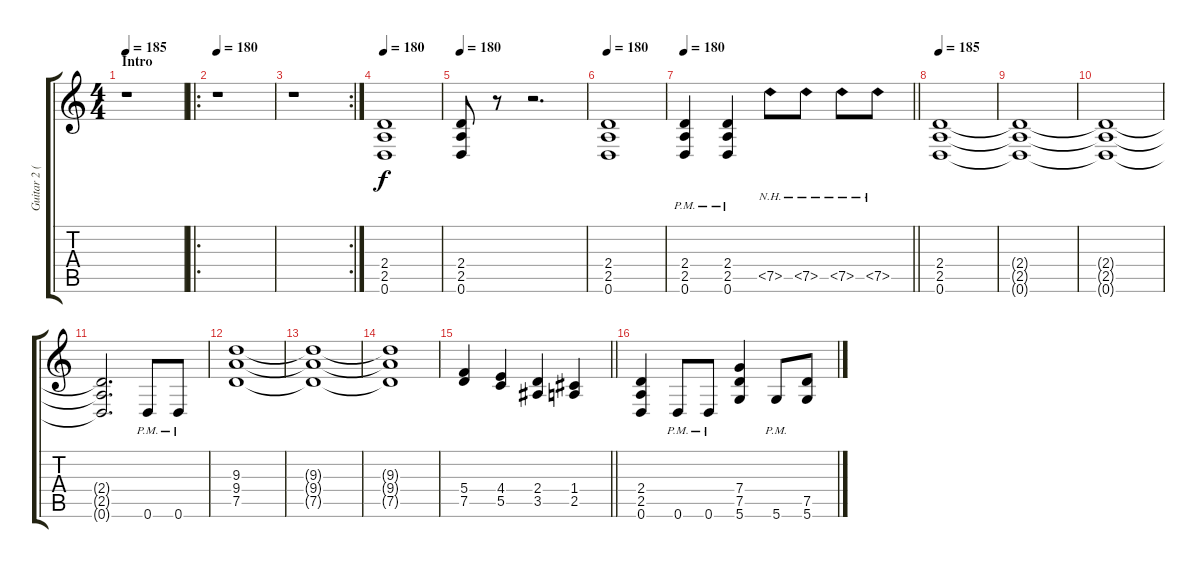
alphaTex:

\track ("Guitar 2 (Ale)" "Guitar 2 (") {instrument distortionguitar}
\staff {score tabs}
\tuning (D4 A3 F3 C3 G2 D2) {hide}
\ts (4 4)
\section ("" "Intro")
\tempo 185
\tempo 180
\tempo 185
\clef g2
\ks c
r.1{dy f instrument distortionguitar} |
\ro
\tempo 180
r.1 |
\rc 2
r.1 |
\tempo 180
(2.4 2.5 0.6).1 |
\tempo 180
(2.4 2.5 0.6).8 r.8 r.2{d} |
\tempo 180
(2.4 2.5 0.6).1 |
\tempo 180
\barLineRight lightlight
(2.4{pm} 2.5{pm} 0.6{pm}).4 (2.4{pm} 2.5{pm} 0.6{pm}).4 7.5{nh}.8 7.5{nh}.8 7.5{nh}.8 7.5{nh}.8 |
\tempo 185
(2.4 2.5 0.6).1 |
(2.4{t} 2.5{t} 0.6{t}).1 |
(2.4{t} 2.5{t} 0.6{t}).1 |
(2.4{t} 2.5{t} 0.6{t}).2{d} 0.6{pm}.8 0.6{pm}.8 |
(9.3 9.4 7.5).1 |
(9.3{t} 9.4{t} 7.5{t}).1 |
(9.3{t} 9.4{t} 7.5{t}).1 |
\barLineRight lightlight
(5.4 7.5).4 (4.4 5.5).4 (2.4 3.5).4 (1.4 2.5).4 |
(2.4 2.5 0.6).4 0.6{pm}.8 0.6{pm}.8 (7.4 7.5 5.6).4 5.6{pm}.8 (7.5 5.6).8
